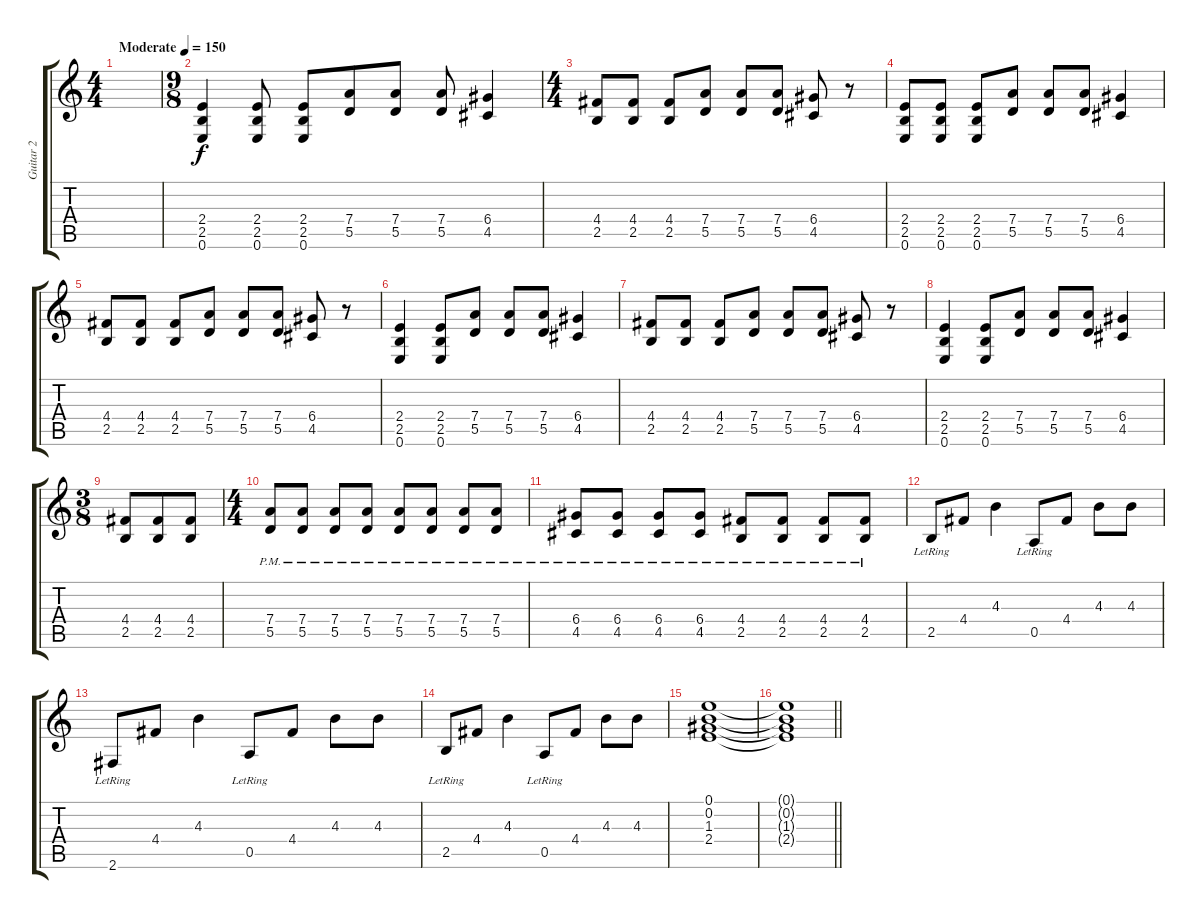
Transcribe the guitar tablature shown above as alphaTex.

\track ("Guitar 2" "Guitar 2") {instrument distortionguitar}
\staff {score tabs}
\tuning (E4 B3 G3 D3 A2 E2) {hide}
\ts (4 4)
\tempo (150 "Moderate")
\clef g2
\ks c
|
\ts (9 8)
(2.4 2.5 0.6).4 (2.4 2.5 0.6).8 (2.4 2.5 0.6).8 (7.4 5.5).8 (7.4 5.5).8 (7.4 5.5).8 (6.4 4.5).4 |
\ts (4 4)
(4.4 2.5).8 (4.4 2.5).8 (4.4 2.5).8 (7.4 5.5).8 (7.4 5.5).8 (7.4 5.5).8 (6.4 4.5).8 r.8 |
(2.4 2.5 0.6).8 (2.4 2.5 0.6).8 (2.4 2.5 0.6).8 (7.4 5.5).8 (7.4 5.5).8 (7.4 5.5).8 (6.4 4.5).4 |
(4.4 2.5).8 (4.4 2.5).8 (4.4 2.5).8 (7.4 5.5).8 (7.4 5.5).8 (7.4 5.5).8 (6.4 4.5).8 r.8 |
(2.4 2.5 0.6).4 (2.4 2.5 0.6).8 (7.4 5.5).8 (7.4 5.5).8 (7.4 5.5).8 (6.4 4.5).4 |
(4.4 2.5).8 (4.4 2.5).8 (4.4 2.5).8 (7.4 5.5).8 (7.4 5.5).8 (7.4 5.5).8 (6.4 4.5).8 r.8 |
(2.4 2.5 0.6).4 (2.4 2.5 0.6).8 (7.4 5.5).8 (7.4 5.5).8 (7.4 5.5).8 (6.4 4.5).4 |
\ts (3 8)
(4.4 2.5).8 (4.4 2.5).8 (4.4 2.5).8 |
\ts (4 4)
(7.4{pm} 5.5{pm}).8 (7.4{pm} 5.5{pm}).8 (7.4{pm} 5.5{pm}).8 (7.4{pm} 5.5{pm}).8 (7.4{pm} 5.5{pm}).8 (7.4{pm} 5.5{pm}).8 (7.4{pm} 5.5{pm}).8 (7.4{pm} 5.5{pm}).8 |
(6.4{pm} 4.5{pm}).8 (6.4{pm} 4.5{pm}).8 (6.4{pm} 4.5{pm}).8 (6.4{pm} 4.5{pm}).8 (4.4{pm} 2.5{pm}).8 (4.4{pm} 2.5{pm}).8 (4.4{pm} 2.5{pm}).8 (4.4{pm} 2.5{pm}).8 |
2.5{lr}.8 4.4.8 4.3.4 0.5{lr}.8 4.4.8 4.3.8 4.3.8 |
2.6{lr}.8 4.4.8 4.3.4 0.5{lr}.8 4.4.8 4.3.8 4.3.8 |
2.5{lr}.8 4.4.8 4.3.4 0.5{lr}.8 4.4.8 4.3.8 4.3.8 |
(0.1 0.2 1.3 2.4).1 |
\barLineRight lightlight
(0.1{t} 0.2{t} 1.3{t} 2.4{t}).1
